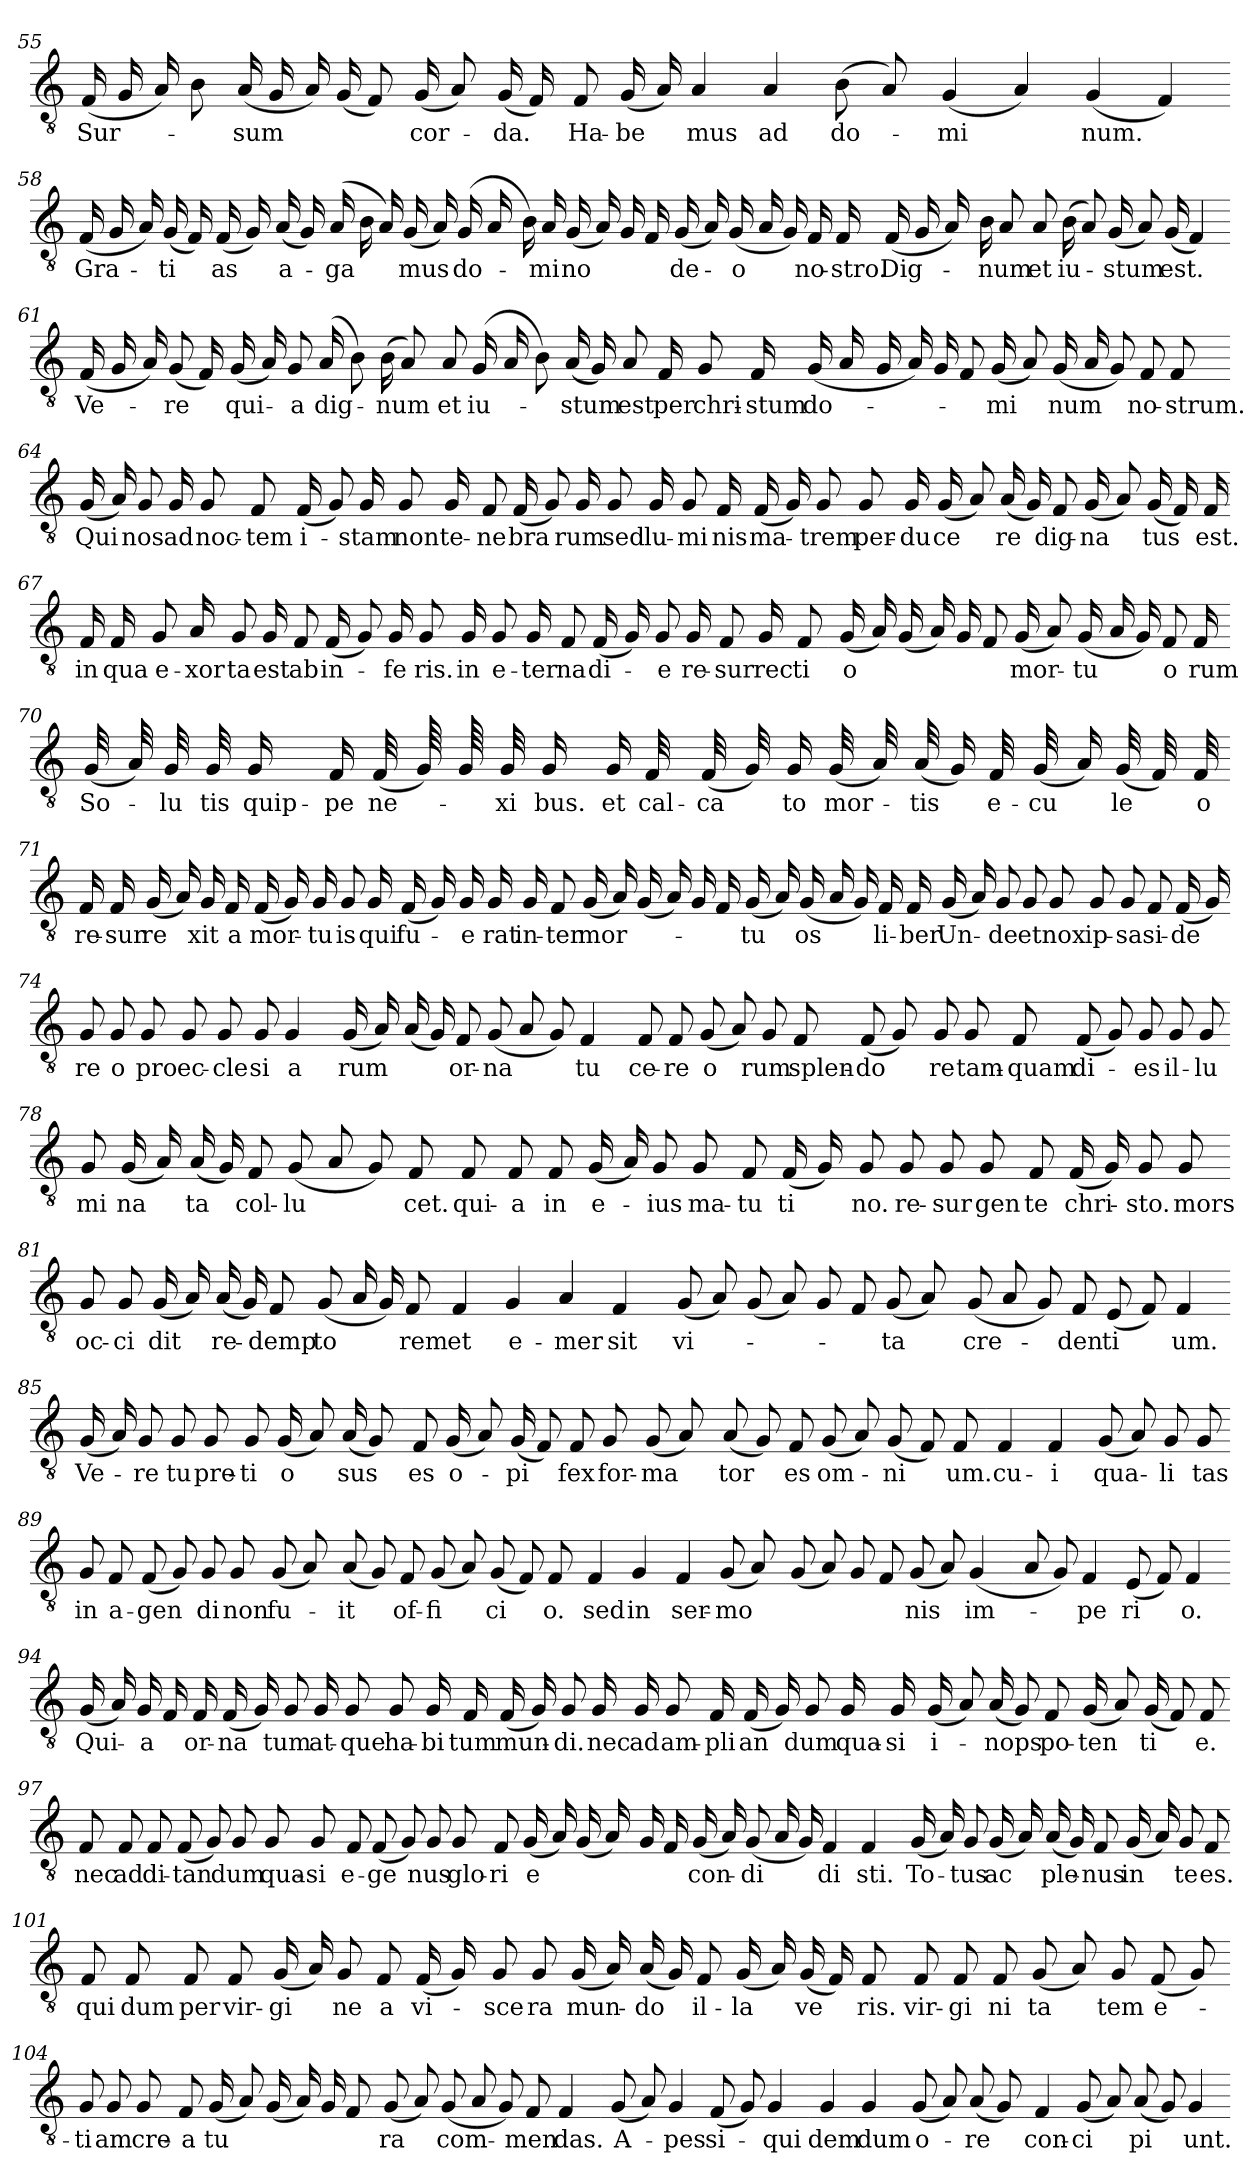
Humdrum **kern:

**kern	**text
*part1	*part1
*staff1	*staff1
*clefGv2	*
*k[]	*
=55	=55
(16F	Sur-
16G	.
16A)	.
8B	.
(16A	-sum
16G	.
16A)	.
(16G	.
8F)	.
(16G	cor-
8A)	.
(16G	-da.
16F)	.
=56-	=56-
8F	Ha-
(16G	be
16A)	.
4A	-mus
4A	ad
(8B	do-
8A)	.
=57-	=57-
(4G	mi
4A)	.
(4G	-num.
4F)	.
=58-	=58-
(16F	Gra-
16G	.
16A)	.
(16G	ti
16F)	.
(16F	-as
16G)	.
(16A	a-
16G)	.
(16A	ga
16B	.
16A)	.
(16G	-mus
16A)	.
(16G	do-
16A	.
=59-	=59-
16B)	.
16A	mi
(16G	-no
16A)	.
16G	.
16F	.
(16G	de-
16A)	.
(16G	-o
16A	.
16G)	.
16F	no-
16F	-stro.
(16F	Dig-
16G	.
16A)	.
=60-	=60-
16B	.
8A	-num
8A	et
(16B	iu-
8A)	.
(16G	-stum
8A)	.
(16G	est.
4F)	.
=61-	=61-
(16F	Ve-
16G	.
16A)	.
(8G	-re
16F)	.
(16G	qui-
16A)	.
8G	-a
(16A	dig-
8B)	.
(16B	-num
8A)	.
=62-	=62-
8A	et
(16G	iu-
16A	.
8B)	.
(16A	-stum
16G)	.
8A	est
16F	per
8G	chri-
16F	-stum
(16G	do-
16A	.
=63-	=63-
16G	.
16A)	.
16G	.
8F	.
(16G	mi
8A)	.
(16G	-num
16A	.
8G)	.
8F	no-
8F	-strum.
=64-	=64-
(16G	Qui
16A)	.
8G	nos
16G	ad
8G	noc-
8F	-tem
(16F	i-
8G)	.
16G	-stam
8G	non
16G	te-
=65-	=65-
8F	ne
(16F	bra
8G)	.
16G	-rum
8G	sed
16G	lu-
8G	mi
16F	-nis
(16F	ma-
16G)	.
8G	-trem
=66-	=66-
8G	per-
16G	du
(16G	ce
8A)	.
(16A	-re
16G)	.
8F	dig-
(16G	na
8A)	.
(16G	-tus
16F)	.
16F	est.
=67-	=67-
16F	in
16F	qua
8G	e-
16A	xor
8G	-ta
16G	est
8F	ab
(16F	in-
8G)	.
16G	fe
8G	-ris.
=68-	=68-
16G	in
8G	e-
16G	ter
8F	-na
(16F	di-
16G)	.
8G	-e
16G	re-
8F	sur
16G	rec
8F	ti
=69-	=69-
(16G	-o
16A)	.
(16G	.
16A)	.
16G	.
8F	.
(16G	mor-
8A)	.
(16G	tu
16A	.
16G)	.
8F	o
16F	-rum
=70-	=70-
(32G	So-
32A)	.
32G	lu
32G	-tis
16G	quip-
16F	-pe
(32F	ne-
64G)	.
64G	.
32G	xi
16G	-bus.
16G	et
32F	cal-
(32F	ca
32G)	.
16G	-to
(32G	mor-
32A)	.
(32A	-tis
16G)	.
32F	e-
(32G	cu
16A)	.
(32G	le
32F)	.
32F	-o
=71-	=71-
16F	re-
16F	sur
(16G	re
16A)	.
16G	-xit
16F	a
(16F	mor-
16G)	.
16G	tu
8G	-is
16G	qui
(16F	fu-
16G)	.
16G	e
16G	-rat
=72-	=72-
16G	in-
8F	-ter
(16G	mor-
16A)	.
(16G	.
16A)	.
16G	.
16F	.
(16G	tu
16A)	.
(16G	-os
16A	.
16G)	.
16F	li-
16F	-ber
=73-	=73-
(16G	Un-
16A)	.
8G	-de
8G	et
8G	nox
8G	ip-
8G	-sa
8F	si-
(16F	de
16G)	.
=74-	=74-
8G	re
8G	-o
8G	pro
8G	ec-
8G	cle
8G	si
4G	a
=75-	=75-
(16G	-rum
16A)	.
(16A	.
16G)	.
8F	or-
(8G	na
8A	.
8G)	.
4F	-tu
=76-	=76-
8F	ce-
8F	re
(8G	o
8A)	.
8G	-rum
8F	splen-
(8F	do
8G)	.
=77-	=77-
8G	-re
8G	tam-
8F	-quam
(8F	di-
8G)	.
8G	-es
8G	il-
8G	lu
=78-	=78-
8G	mi
(16G	na
16A)	.
(16A	-ta
16G)	.
8F	col-
(8G	lu
8A	.
8G)	.
8F	-cet.
=79-	=79-
8F	qui-
8F	-a
8F	in
(16G	e-
16A)	.
8G	-ius
8G	ma-
8F	tu
(16F	ti
16G)	.
=80-	=80-
8G	-no.
8G	re-
8G	sur
8G	gen
8F	-te
(16F	chri-
16G)	.
8G	-sto.
8G	mors
=81-	=81-
8G	oc-
8G	ci
(16G	-dit
16A)	.
(16A	re-
16G)	.
8F	demp
(8G	to
16A	.
16G)	.
8F	-rem
=82-	=82-
4F	et
4G	e-
4A	mer
4F	-sit
=83-	=83-
(8G	vi-
8A)	.
(8G	.
8A)	.
8G	.
8F	.
(8G	-ta
8A)	.
=84-	=84-
(8G	cre-
8A	.
8G)	.
8F	den
(8E	ti
8F)	.
4F	-um.
=85-	=85-
(16G	Ve-
16A)	.
8G	-re
8G	tu
8G	pre-
8G	ti
(16G	o
8A)	.
(16A	-sus
8G)	.
=86-	=86-
8F	es
(16G	o-
8A)	.
(16G	pi
8F)	.
8F	-fex
8G	for-
(8G	ma
8A)	.
=87-	=87-
(8A	-tor
8G)	.
8F	es
(8G	om-
8A)	.
(8G	ni
8F)	.
8F	-um.
=88-	=88-
4F	cu-
4F	-i
(8G	qua-
8A)	.
8G	li
8G	-tas
=89-	=89-
8G	in
8F	a-
(8F	gen
8G)	.
8G	-di
8G	non
(8G	fu-
8A)	.
=90-	=90-
(8A	-it
8G)	.
8F	of-
(8G	fi
8A)	.
(8G	ci
8F)	.
8F	-o.
=91-	=91-
4F	sed
4G	in
4F	ser-
(8G	mo
8A)	.
=92-	=92-
(8G	.
8A)	.
8G	.
8F	.
(8G	-nis
8A)	.
(4G	im-
=93-	=93-
8A	.
8G)	.
4F	pe
(8E	ri
8F)	.
4F	-o.
=94-	=94-
(16G	Qui-
16A)	.
16G	-a
16F	.
16F	or-
(16F	na
16G)	.
8G	-tum
16G	at-
8G	-que
8G	ha-
16G	bi
=95-	=95-
16F	-tum
(16F	mun-
16G)	.
8G	-di.
16G	nec
16G	ad
8G	am-
16F	pli
(16F	an
16G)	.
8G	-dum
16G	qua-
16G	-si
=96-	=96-
(16G	i-
8A)	.
(16A	-nops
8G)	.
8F	po-
(16G	ten
8A)	.
(16G	ti
8F)	.
8F	-e.
=97-	=97-
8F	nec
8F	ad
8F	di-
(8F	tan
8G)	.
8G	-dum
8G	qua-
8G	-si
=98-	=98-
8F	e-
(8F	ge
8G)	.
8G	-nus
8G	glo-
8F	ri
(16G	-e
16A)	.
(16G	.
16A)	.
=99-	=99-
16G	.
16F	.
(16G	con-
16A)	.
(8G	di
16A	.
16G)	.
4F	di
4F	-sti.
=100-	=100-
(16G	To-
16A)	.
8G	-tus
(16G	ac
16A)	.
(16A	ple-
16G)	.
8F	-nus
(16G	in
16A)	.
8G	te
8F	es.
=101-	=101-
8F	qui
8F	dum
8F	per
8F	vir-
(16G	gi
16A)	.
8G	ne
8F	-a
(16F	vi-
16G)	.
=102-	=102-
8G	sce
8G	-ra
(16G	mun-
16A)	.
(16A	-do
16G)	.
8F	il-
(16G	la
16A)	.
(16G	ve
16F)	.
8F	-ris.
=103-	=103-
8F	vir-
8F	gi
8F	ni
(8G	ta
8A)	.
8G	-tem
(8F	e-
8G)	.
=104-	=104-
8G	ti
8G	-am
8G	cre-
8F	a
(16G	tu
8A)	.
(16G	.
16A)	.
16G	.
8F	.
=105-	=105-
(8G	-ra
8A)	.
(8G	com-
8A	.
8G)	.
8F	men
4F	-das.
=106-	=106-
(8G	A-
8A)	.
4G	-pes
(8F	si-
8G)	.
4G	qui
=107-	=107-
4G	-dem
4G	dum
(8G	o-
8A)	.
(8A	-re
8G)	.
=108-	=108-
4F	con-
(8G	ci
8A)	.
(8A	pi
8G)	.
4G	-unt.
=-	=-
*-	*-
